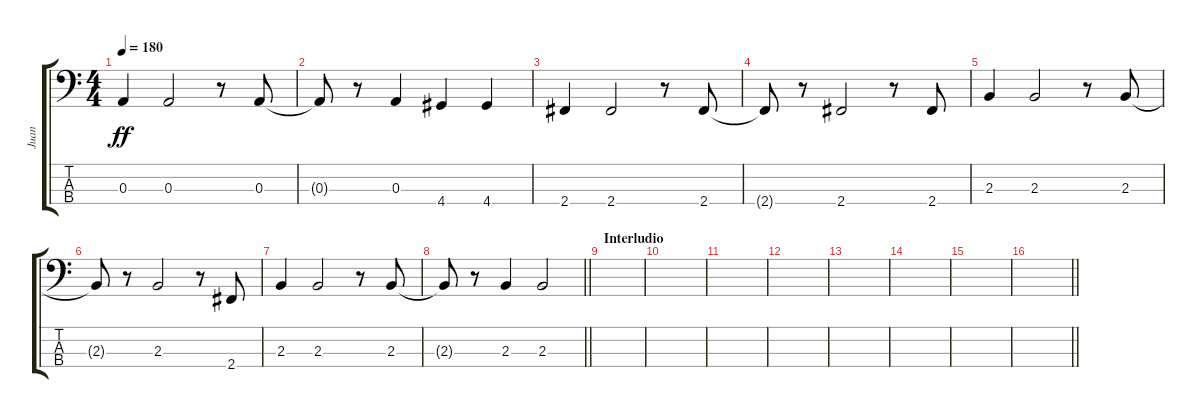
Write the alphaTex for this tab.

\track ("Juan" "Juan") {instrument electricbassfinger}
\staff {score tabs}
\tuning (G2 D2 A1 E1) {hide}
\ts (4 4)
\tempo 180
\clef f4
\ks c
0.3.4{dy ff} 0.3.2 r.8 0.3.8 |
0.3{t}.8 r.8 0.3.4 4.4.4 4.4.4 |
2.4.4 2.4.2 r.8 2.4.8 |
2.4{t}.8 r.8 2.4.2 r.8 2.4.8 |
2.3.4 2.3.2 r.8 2.3.8 |
2.3{t}.8 r.8 2.3.2 r.8 2.4.8 |
2.3.4 2.3.2 r.8 2.3.8 |
\barLineRight lightlight
2.3{t}.8 r.8 2.3.4 2.3.2 |
\section ("" "Interludio")
|
|
|
|
|
|
|
\barLineRight lightlight
